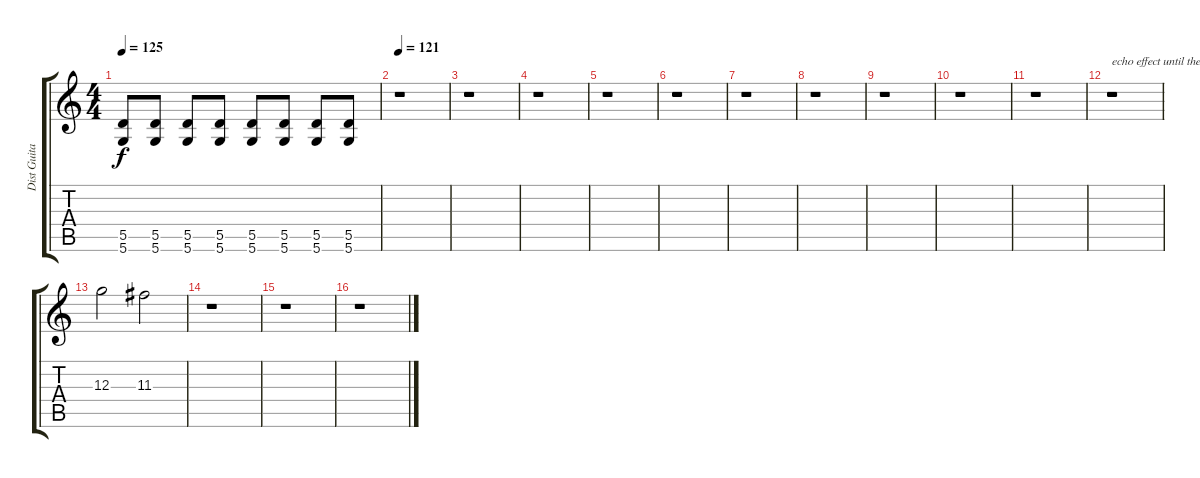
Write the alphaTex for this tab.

\track ("Dist Guitar" "Dist Guita") {instrument distortionguitar}
\staff {score tabs}
\tuning (E4 B3 G3 D3 A2 D2) {hide}
\ts (4 4)
\tempo 125
\clef g2
\ks c
(5.5 5.6).8{dy f} (5.5 5.6).8 (5.5 5.6).8 (5.5 5.6).8 (5.5 5.6).8 (5.5 5.6).8 (5.5 5.6).8 (5.5 5.6).8 |
\tempo 121
r.1 |
r.1 |
r.1 |
r.1 |
r.1 |
r.1 |
r.1 |
r.1 |
r.1 |
r.1 |
r.1{txt "echo effect until the next chorus"} |
12.3.2{volume 9} 11.3.2 |
r.1 |
r.1 |
r.1
